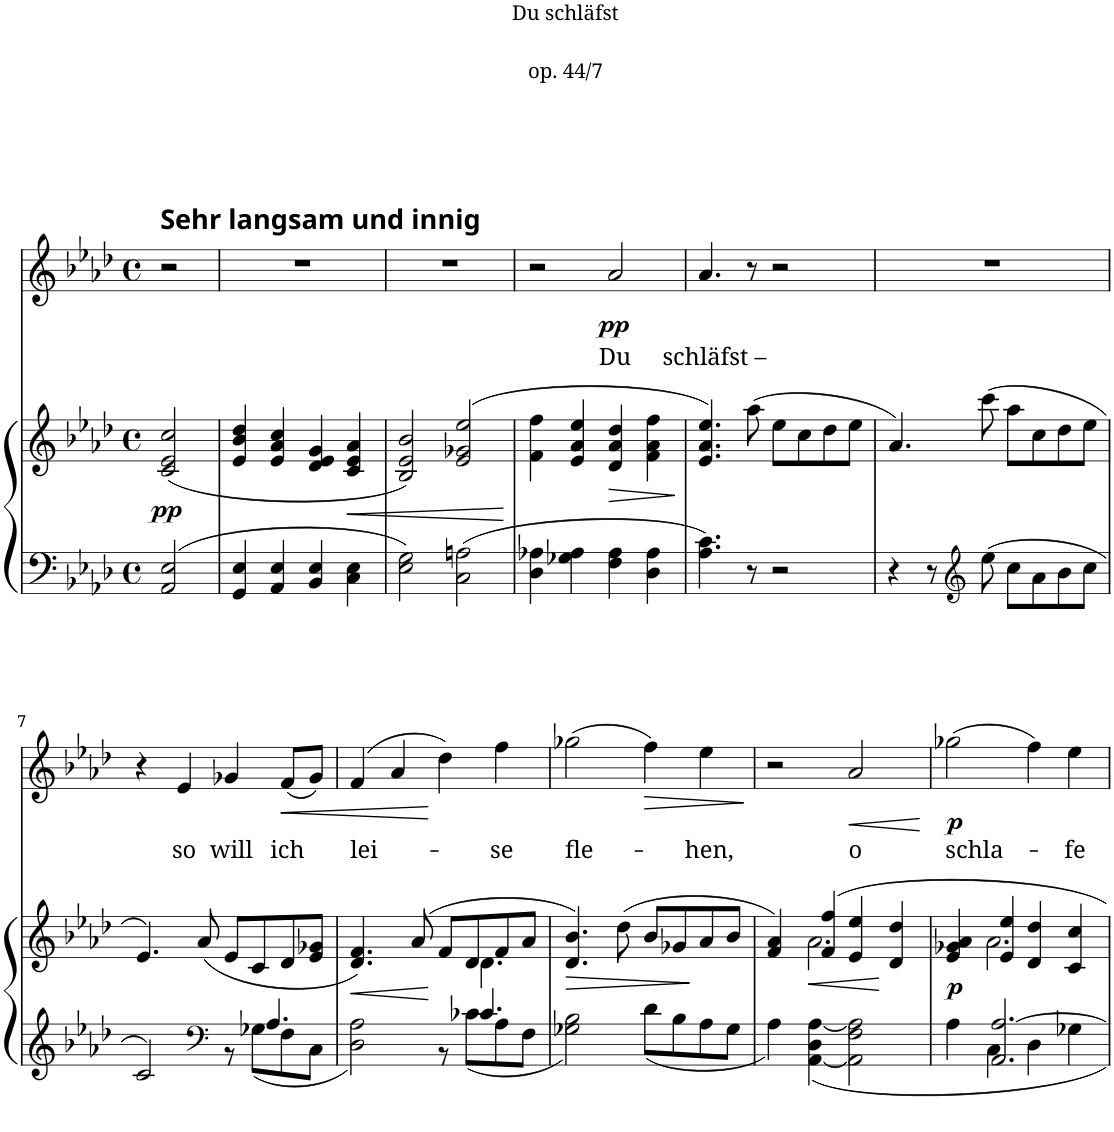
**kern	**kern	**dynam	**kern	**text	**dynam
*part2	*part2	*part2	*part1	*part1	*part1
*staff3	*staff2	*staff2/3	*staff1	*staff1	*staff1
*clefF4	*clefG2	*	*clefG2	*	*
*k[b-e-a-d-]	*k[b-e-a-d-]	*	*k[b-e-a-d-]	*	*
*A-:	*A-:	*	*A-:	*	*
*M4/4	*M4/4	*	*M4/4	*	*
*met(c)	*met(c)	*	*met(c)	*	*
=1	=1	=1	=1	=1	=1
!	!	!	!LO:TX:a:B:t=Sehr langsam und innig	!	!
!	!	!LO:DY:b	!	!	!
2AA-/ 2E-/	(2c/ 2e-/ 2cc/	pp	2r	.	.
=2	=2	=2	=2	=2	=2
4GG/ 4E-/	4e-/ 4b-/ 4dd-/	.	1r	.	.
4AA-/ 4E-/	4e-/ 4a-/ 4cc/	.	.	.	.
4BB-/ 4E-/	4d-/ 4e-/ 4g/	.	.	.	.
!	!	!LO:HP:b	!	!	!
4C\ 4E-\	4c/ 4e-/ 4a-/	<	.	.	.
=3	=3	=3	=3	=3	=3
2E-\ 2G\	2B-/ 2e-/ 2b-/)	.	1r	.	.
2C\ 2An\	(2e-/ 2g-X/ 2ee-/	.	.	.	.
.	.	[	.	.	.
=4	=4	=4	=4	=4	=4
4D-\ 4A-X\	4f\ 4ff\	.	2r	.	.
4G-X\ 4A-\	4e-/ 4a-/ 4ee-/	.	.	.	.
!	!	!LO:HP:b	!	!LO:LY:b	!LO:DY:b
4F\ 4A-\	4d-/ 4a-/ 4dd-/	>	2a-/	Du	pp
4D-\ 4A-\	4f\ 4a-\ 4ff\	.	.	.	.
.	.	]	.	.	.
=5	=5	=5	=5	=5	=5
!	!	!	!	!LO:LY:b	!
4.A-\ 4.c\	4.e-/ 4.a-/ 4.ee-/)	.	4.a-/	schläfst –	.
8r	(8aa-\	.	8r	.	.
2r	8ee-\L	.	2r	.	.
.	8cc\	.	.	.	.
.	8dd-\	.	.	.	.
.	8ee-\J	.	.	.	.
=6	=6	=6	=6	=6	=6
4r	4.a-/)	.	1r	.	.
8r	.	.	.	.	.
*clefG2	*	*	*	*	*
8ee-\	(8ccc\	.	.	.	.
8cc\L	8aa-\L	.	.	.	.
8a-\	8cc\	.	.	.	.
8b-\	8dd-\	.	.	.	.
8cc\J	8ee-\J	.	.	.	.
!!LO:LB:g=z
=7	=7	=7	=7	=7	=7
*^	*	*	*	*	*
2c/	2ryy	4.e-/)	.	4r	.	.
!	!	!	!	!	!LO:LY:b	!
.	.	.	.	4e-/	so	.
.	.	(8a-/	.	.	.	.
*clefF4	*	*	*	*	*	*
!	!	!	!	!	!LO:LY:b	!
8ryy	8r	8e-/L	.	4g-X/	will	.
4.A-/	8G-X\L	8c/	.	.	.	.
!	!	!	!	!	!LO:LY:b	!LO:HP:b
.	8F\	8d-/	.	(8f/L	ich	<
.	8C\J	8e-/ 8g-X/J	.	8g-/J)	.	.
=8	=8	=8	=8	=8	=8	=8
!	!	!	!LO:HP:b	!	!LO:LY:b	!
*	*	*^	*	*	*	*
2ryy	2D-\ 2A-\	4.d-/ 4.f/)	8ryy	<	(4f/	lei-	.
*	*	*v	*v	*	*	*	*
.	.	.	.	4a-/	.	.
.	.	(8a-/	.	.	.	.
8ryy	8r	8f/L	[	4dd-\)	.	[
*	*	*^	*	*	*	*
4.c-X/	8c-\L	8d-/	4.d-\	.	.	.	.
!	!	!	!	!	!	!LO:LY:b	!
.	8A-\	8f/	.	.	4ff\	-se	.
.	8F\J	8a-/J	.	.	.	.	.
*	*	*v	*v	*	*	*	*
=9	=9	=9	=9	=9	=9	=9
!	!	!	!LO:HP:b	!	!LO:LY:b	!
1ryy	2G-X\ 2B-\	4.d-/ 4.b-/)	>	(2gg-X\	fle-	.
.	.	(8dd-\	.	.	.	.
!	!	!	!	!	!	!LO:HP:b
.	8d-\L	8b-/L	.	4ff\)	.	>
.	8B-\	8g-X/	.	.	.	.
!	!	!	!	!	!LO:LY:b	!
.	8A-\	8a-/	]	4ee-\	-hen,	.
.	8G-\J	8b-/J	.	.	.	.
*v	*v	*	*	*	*	*
.	.	.	.	.	]
=10	=10	=10	=10	=10	=10
*^	*^	*	*	*	*
1ryy	4A-\	4f/ 4a-/)	4ryy	.	2r	.	.
!	!	!	!	!LO:HP:b	!	!	!
.	[4AA-\ 4D-\ [4A-\	4f/ 4ff/	2.a-\	<	.	.	.
!	!	!	!	!	!	!LO:LY:b	!LO:HP:b
.	2AA-\] 2F\ 2A-\]	4e-/ 4ee-/	.	.	2a-/	o	<
.	.	4d-/ 4dd-/	.	[	.	.	.
*v	*v	*	*	*	*	*	*
*	*v	*v	*	*	*	*
.	.	.	.	.	[
=11	=11	=11	=11	=11	=11
*^	*^	*	*	*	*
!	!	!	!	!LO:DY:b	!	!LO:LY:b	!LO:DY:b
4A-\	4ryy	4e-/ 4g-X/ 4a-/	4ryy	p	(2gg-X\	schla-	p
2.AA-/ [2.A-/	4C\	4e-/ 4ee-/	2.a-\	.	.	.	.
.	4D-\	4d-/ 4dd-/	.	.	4ff\)	.	.
!	!	!	!	!	!	!LO:LY:b	!
.	4G-X\	4c/ 4cc/	.	.	4ee-\	-fe	.
*v	*v	*	*	*	*	*	*
*	*v	*v	*	*	*	*
=	=	=	=	=	=
*-	*-	*-	*-	*-	*-
